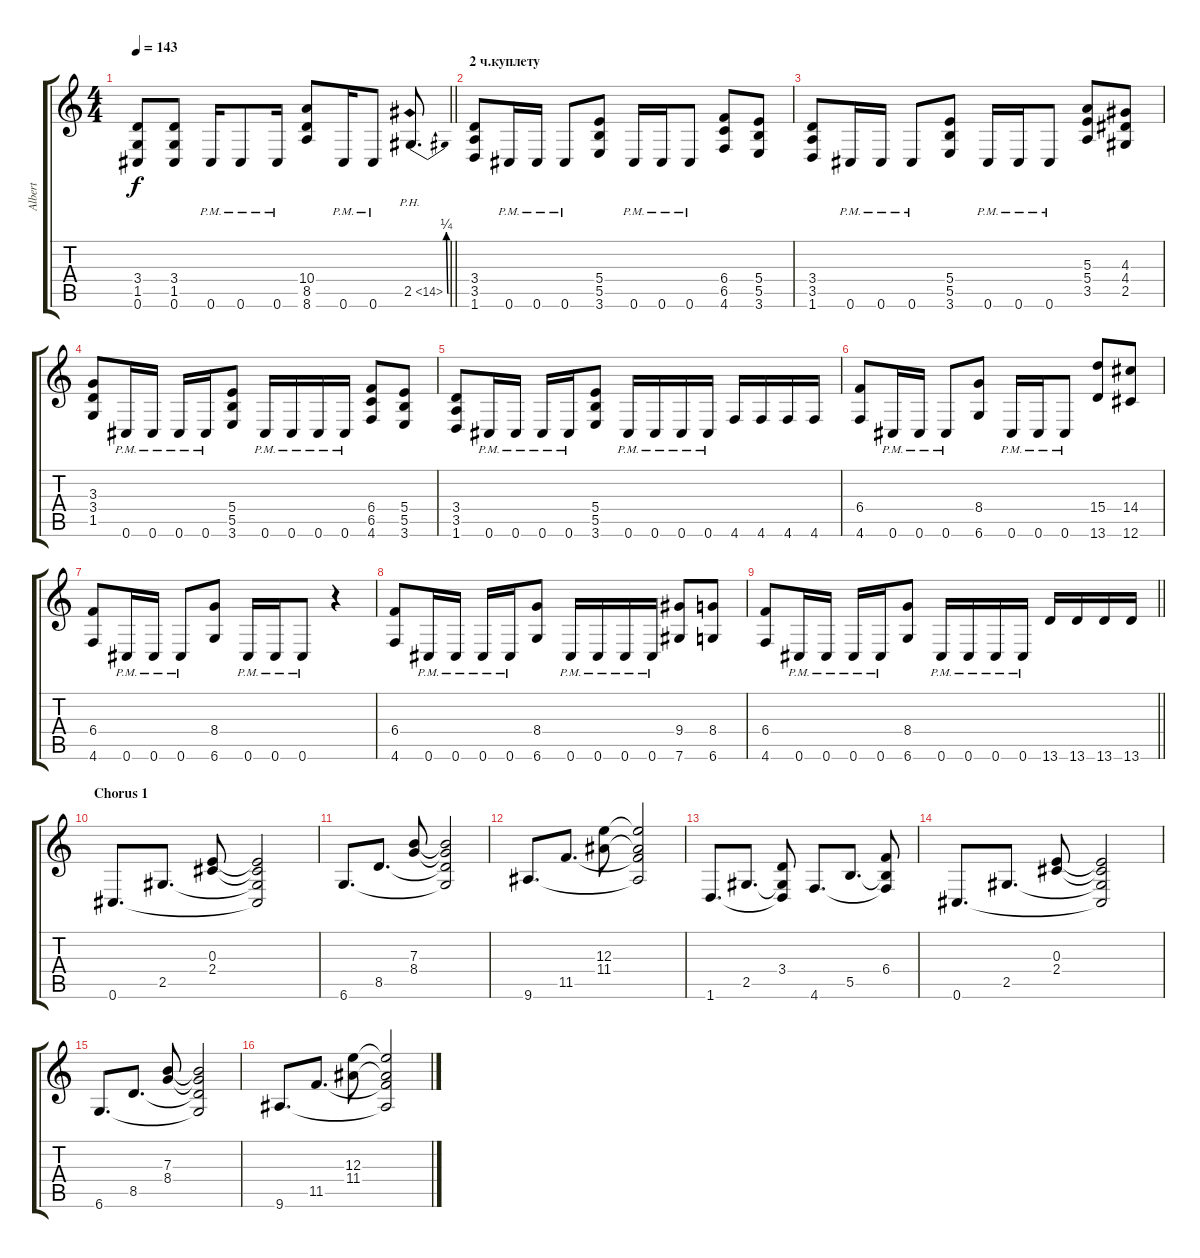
\track ("Albert" "Albert") {instrument distortionguitar}
\staff {score tabs}
\tuning (Db4 Ab3 E3 B2 Gb2 Db2) {hide}
\ts (4 4)
\tempo 143
\clef g2
\barLineRight lightlight
\ks c
(3.4 1.5 0.6).8{dy f} (3.4 1.5 0.6).8 0.6{pm}.16 0.6{pm}.8 0.6{pm}.16 (10.4 8.5 8.6).8 0.6{pm}.16 0.6{pm}.8 2.5{be (bend 0 0 60 1) ph 12}.8{d} |
\section ("" "2 ч.куплету")
(3.4 3.5 1.6).8 0.6{pm}.16 0.6{pm}.16 0.6{pm}.8 (5.4 5.5 3.6).8 0.6{pm}.16 0.6{pm}.16 0.6{pm}.8 (6.4 6.5 4.6).8 (5.4 5.5 3.6).8 |
(3.4 3.5 1.6).8 0.6{pm}.16 0.6{pm}.16 0.6{pm}.8 (5.4 5.5 3.6).8 0.6{pm}.16 0.6{pm}.16 0.6{pm}.8 (5.3 5.4 3.5).8 (4.3 4.4 2.5).8 |
(3.3 3.4 1.5).8 0.6{pm}.16 0.6{pm}.16 0.6{pm}.16 0.6{pm}.16 (5.4 5.5 3.6).8 0.6{pm}.16 0.6{pm}.16 0.6{pm}.16 0.6{pm}.16 (6.4 6.5 4.6).8 (5.4 5.5 3.6).8 |
(3.4 3.5 1.6).8 0.6{pm}.16 0.6{pm}.16 0.6{pm}.16 0.6{pm}.16 (5.4 5.5 3.6).8 0.6{pm}.16 0.6{pm}.16 0.6{pm}.16 0.6{pm}.16 4.6.16 4.6.16 4.6.16 4.6.16 |
(6.4 4.6).8 0.6{pm}.16 0.6{pm}.16 0.6{pm}.8 (8.4 6.6).8 0.6{pm}.16 0.6{pm}.16 0.6{pm}.8 (15.4 13.6).8 (14.4 12.6).8 |
(6.4 4.6).8 0.6{pm}.16 0.6{pm}.16 0.6{pm}.8 (8.4 6.6).8 0.6{pm}.16 0.6{pm}.16 0.6{pm}.8 r.4 |
(6.4 4.6).8 0.6{pm}.16 0.6{pm}.16 0.6{pm}.16 0.6{pm}.16 (8.4 6.6).8 0.6{pm}.16 0.6{pm}.16 0.6{pm}.16 0.6{pm}.16 (9.4 7.6).8 (8.4 6.6).8 |
\barLineRight lightlight
(6.4 4.6).8 0.6{pm}.16 0.6{pm}.16 0.6{pm}.16 0.6{pm}.16 (8.4 6.6).8 0.6{pm}.16 0.6{pm}.16 0.6{pm}.16 0.6{pm}.16 13.6.16 13.6.16 13.6.16 13.6.16 |
\section ("" "Chorus 1")
0.6.8{d} 2.5.8{d} (0.3 2.4).8 (0.3{t} 2.4{t} 2.5{t} 0.6{t}).2 |
6.6.8{d} 8.5.8{d} (7.3 8.4).8 (7.3{t} 8.4{t} 8.5{t} 6.6{t}).2 |
9.6.8{d} 11.5.8{d} (12.3 11.4).8 (12.3{t} 11.4{t} 11.5{t} 9.6{t}).2 |
1.6.8{d} 2.5.8{d} (3.4 2.5{t} 1.6{t}).8 4.6.8{d} 5.5.8{d} (6.4 5.5{t} 4.6{t}).8 |
0.6.8{d} 2.5.8{d} (0.3 2.4).8 (0.3{t} 2.4{t} 2.5{t} 0.6{t}).2 |
6.6.8{d} 8.5.8{d} (7.3 8.4).8 (7.3{t} 8.4{t} 8.5{t} 6.6{t}).2 |
9.6.8{d} 11.5.8{d} (12.3 11.4).8 (12.3{t} 11.4{t} 11.5{t} 9.6{t}).2
